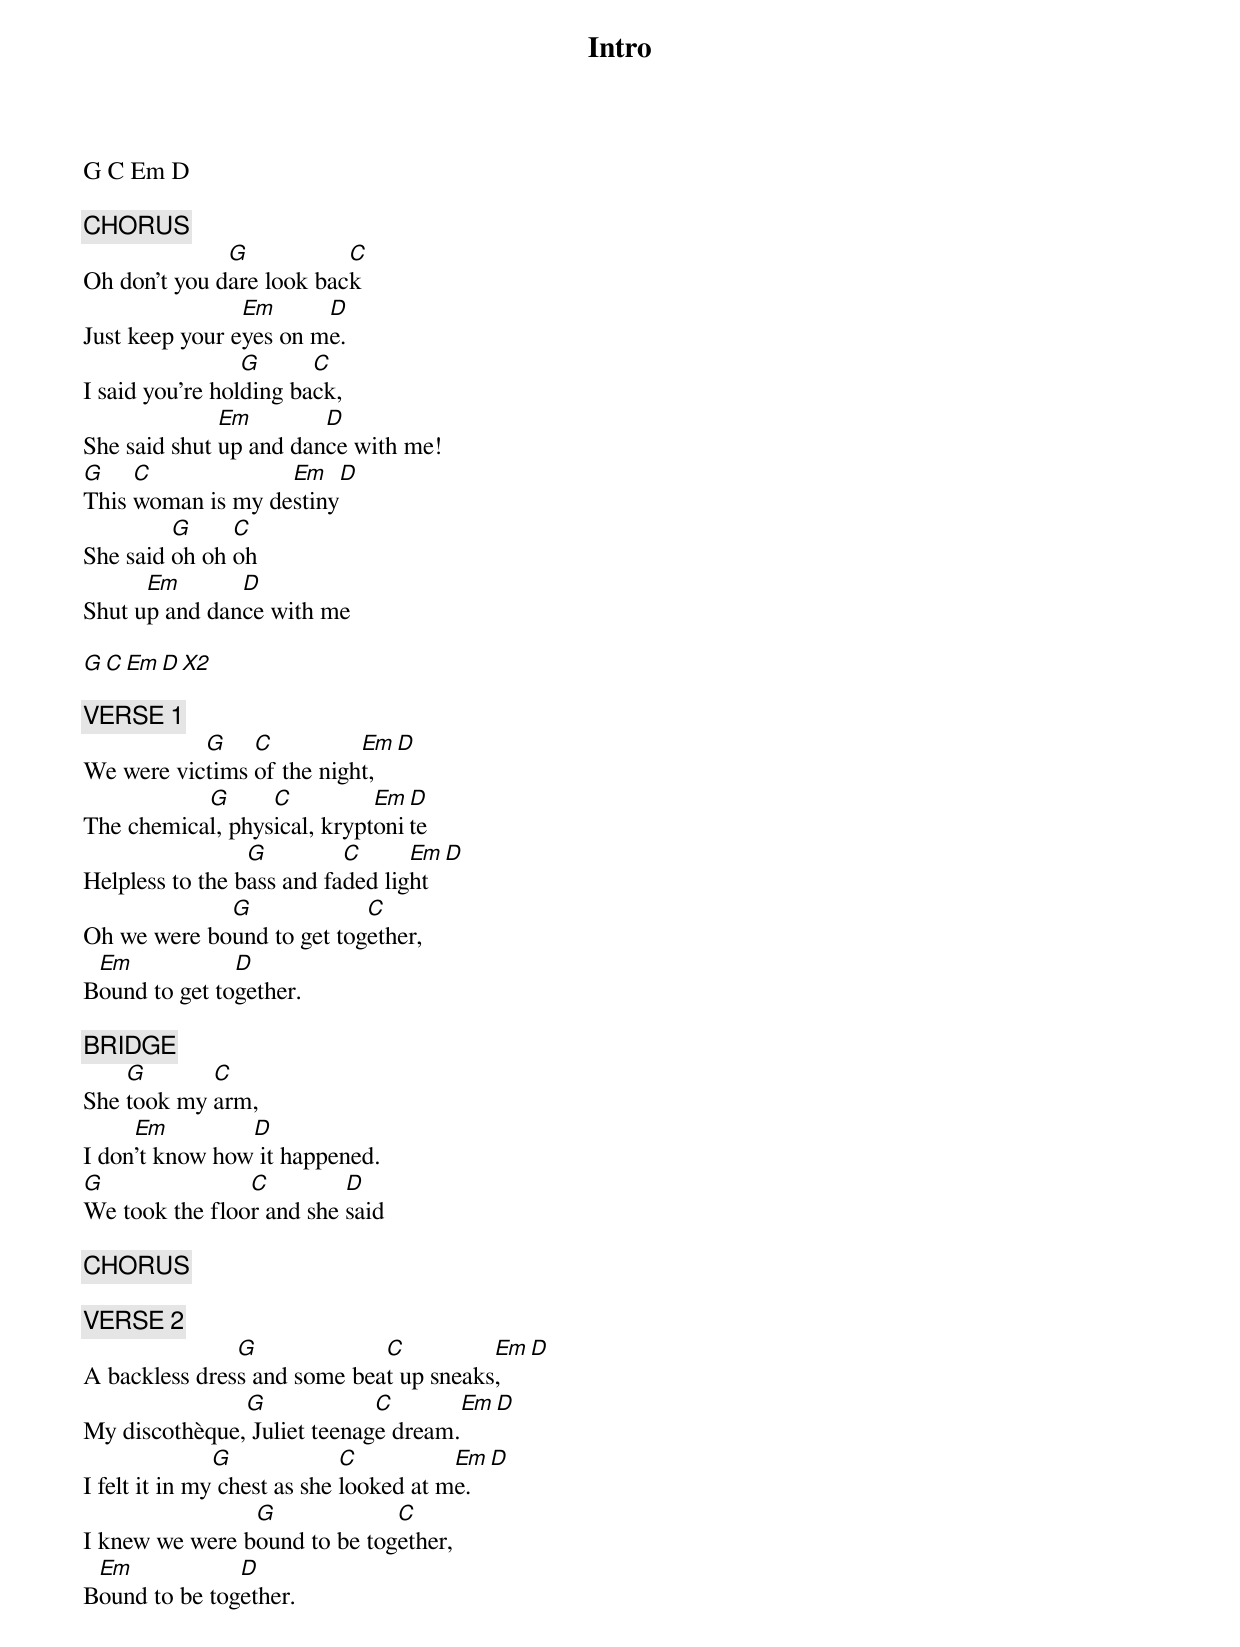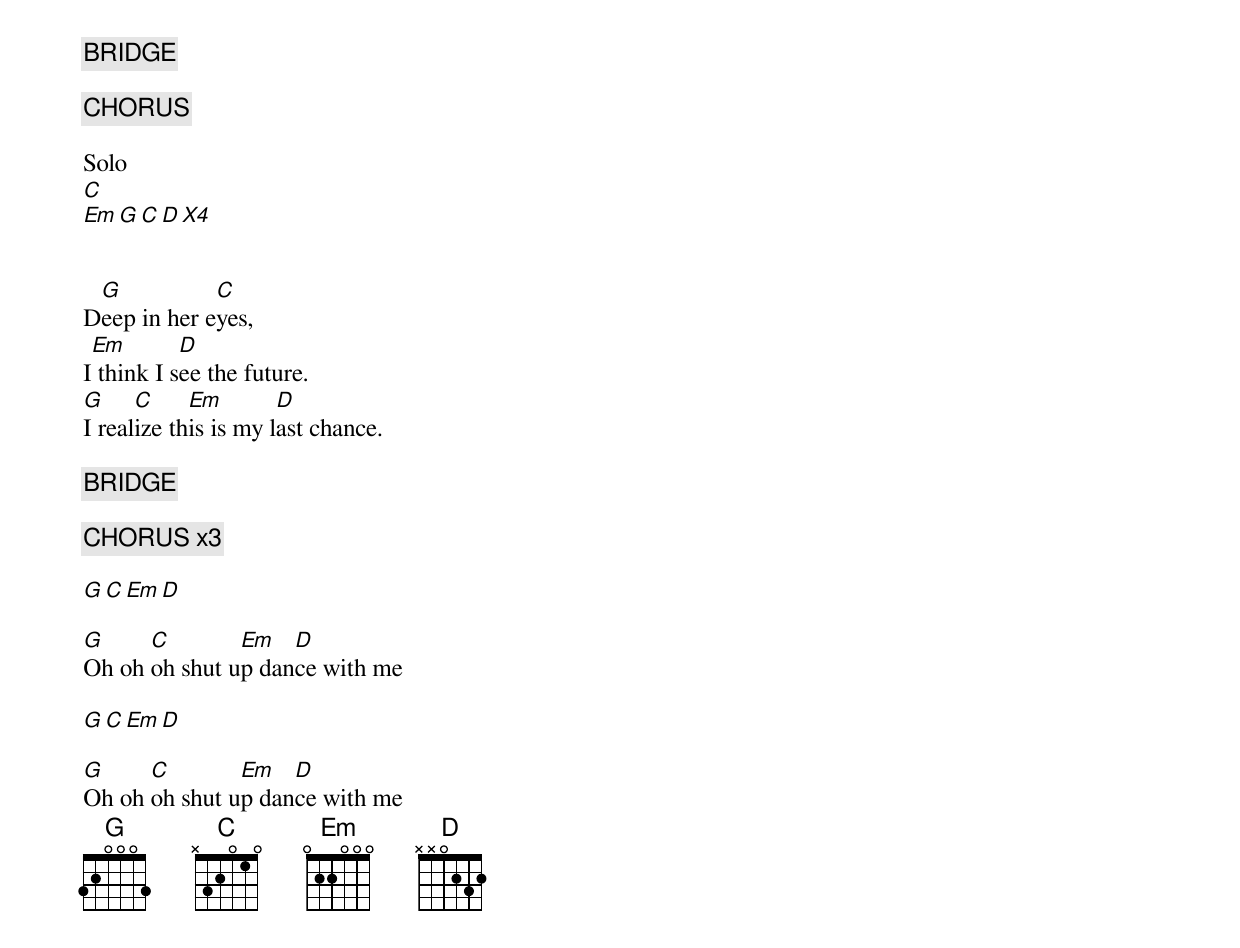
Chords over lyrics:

Intro
G C Em D

[CHORUS]
              G           C
Oh don't you dare look back
                Em      D
Just keep your eyes on me.
                 G      C
I said you're holding back,
              Em        D
She said shut up and dance with me!
G    C             Em   D
This woman is my destiny
         G     C
She said oh oh oh
      Em       D
Shut up and dance with me

G C Em D X2

[VERSE 1]
           G    C          Em D
We were victims of the night,
           G      C          Em D
The chemical, physical, kryptonite
                 G         C      Em D
Helpless to the bass and faded light
             G             C
Oh we were bound to get together,
 Em            D
Bound to get together.

[BRIDGE]
    G       C
She took my arm,
     Em         D
I don't know how it happened.
G               C         D
We took the floor and she said

[[CHORUS]]

[VERSE 2]
               G             C          Em D
A backless dress and some beat up sneaks,
               G             C          Em D
My discothèque, Juliet teenage dream.
               G             C          Em D
I felt it in my chest as she looked at me.
                G             C
I knew we were bound to be together,
 Em            D
Bound to be together.

[[BRIDGE]]

[[CHORUS]]

Solo
C
Em G C D X4


 G           C
Deep in her eyes,
 Em        D
I think I see the future.
G     C     Em        D
I realize this is my last chance.

[[BRIDGE]]

[[CHORUS]] x3

G C Em D

G     C        Em   D
Oh oh oh shut up dance with me

G C Em D

G     C        Em   D
Oh oh oh shut up dance with me
